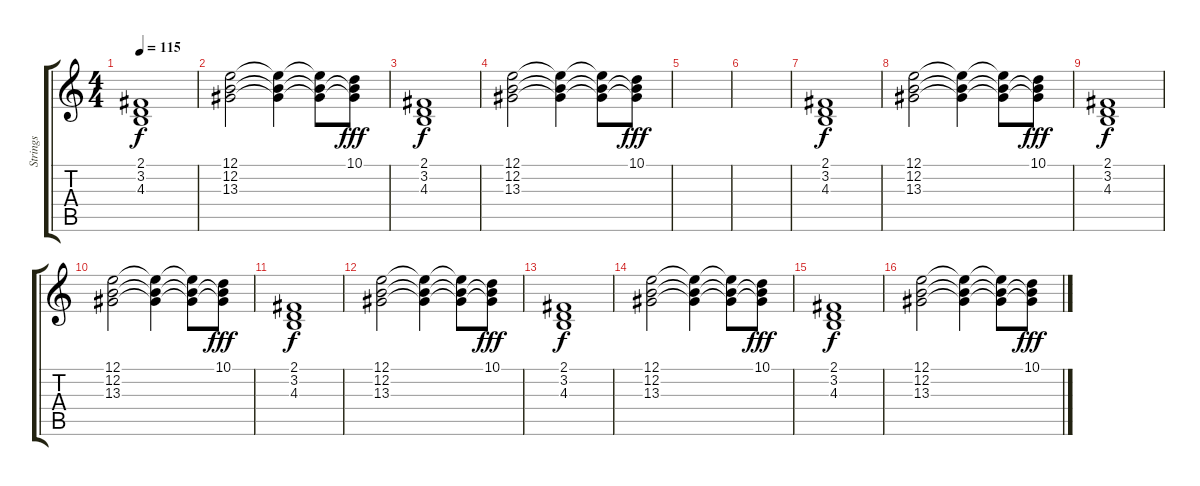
\track ("Strings" "Strings") {instrument stringensemble1}
\staff {score tabs}
\tuning (E4 B3 G3 D3 A2 E2) {hide}
\ts (4 4)
\tempo 115
\clef g2
\ks c
(2.1 3.2 4.3).1{dy f} |
(12.1 12.2 13.3).2 (12.1{t} 12.2{t} 13.3{t}).4 (12.1{t} 12.2{t} 13.3{t}).8 (10.1 12.2{t} 13.3{t}).8{dy fff} |
(2.1 3.2 4.3).1{dy f} |
(12.1 12.2 13.3).2 (12.1{t} 12.2{t} 13.3{t}).4 (12.1{t} 12.2{t} 13.3{t}).8 (10.1 12.2{t} 13.3{t}).8{dy fff} |
|
|
(2.1 3.2 4.3).1{dy f} |
(12.1 12.2 13.3).2 (12.1{t} 12.2{t} 13.3{t}).4 (12.1{t} 12.2{t} 13.3{t}).8 (10.1 12.2{t} 13.3{t}).8{dy fff} |
(2.1 3.2 4.3).1{dy f} |
(12.1 12.2 13.3).2 (12.1{t} 12.2{t} 13.3{t}).4 (12.1{t} 12.2{t} 13.3{t}).8 (10.1 12.2{t} 13.3{t}).8{dy fff} |
(2.1 3.2 4.3).1{dy f} |
(12.1 12.2 13.3).2 (12.1{t} 12.2{t} 13.3{t}).4 (12.1{t} 12.2{t} 13.3{t}).8 (10.1 12.2{t} 13.3{t}).8{dy fff} |
(2.1 3.2 4.3).1{dy f} |
(12.1 12.2 13.3).2 (12.1{t} 12.2{t} 13.3{t}).4 (12.1{t} 12.2{t} 13.3{t}).8 (10.1 12.2{t} 13.3{t}).8{dy fff} |
(2.1 3.2 4.3).1{dy f} |
(12.1 12.2 13.3).2 (12.1{t} 12.2{t} 13.3{t}).4 (12.1{t} 12.2{t} 13.3{t}).8 (10.1 12.2{t} 13.3{t}).8{dy fff}
